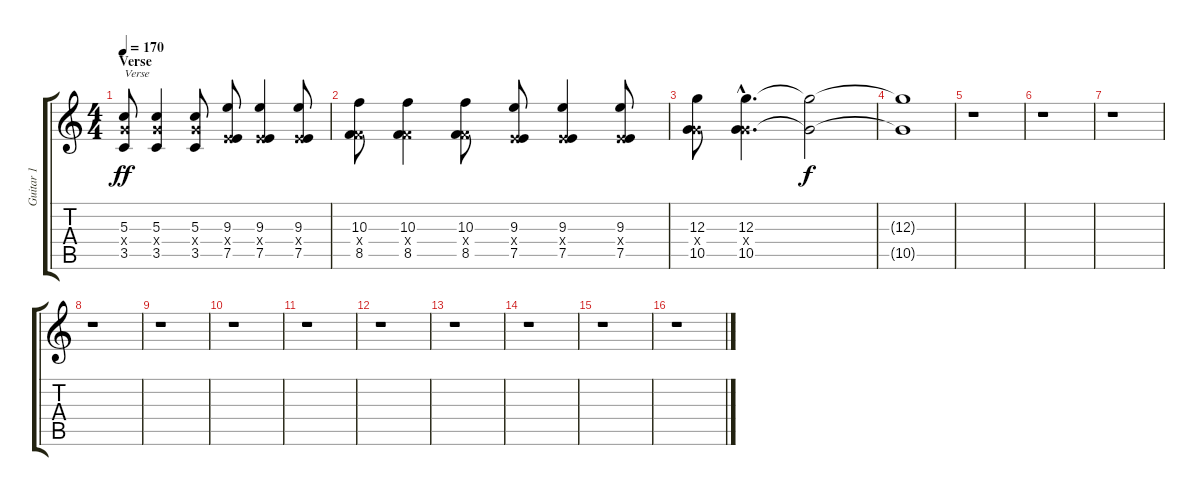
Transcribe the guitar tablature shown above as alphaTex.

\track ("Guitar 1" "Guitar 1") {instrument distortionguitar}
\staff {score tabs}
\tuning (E4 B3 G3 D3 A2 E2) {hide}
\ts (4 4)
\section ("" "Verse")
\tempo 170
\clef g2
\ks c
(5.3 5.4{x} 3.5).8{txt "Verse" dy ff} (5.3 5.4{x} 3.5).4 (5.3 5.4{x} 3.5).8 (9.3 2.4{x} 7.5).8 (9.3 2.4{x} 7.5).4 (9.3 2.4{x} 7.5).8 |
(10.3 3.4{x} 8.5).8 (10.3 3.4{x} 8.5).4 (10.3 3.4{x} 8.5).8 (9.3 2.4{x} 7.5).8 (9.3 2.4{x} 7.5).4 (9.3 2.4{x} 7.5).8 |
(12.3 5.4{x} 10.5).8 (12.3{hac} 5.4{hac x} 10.5{hac}).4{d} (12.3{t} 10.5{t}).2{dy f} |
(12.3{t} 10.5{t}).1 |
r.1 |
r.1 |
r.1 |
r.1 |
r.1 |
r.1 |
r.1 |
r.1 |
r.1 |
r.1 |
r.1 |
r.1
